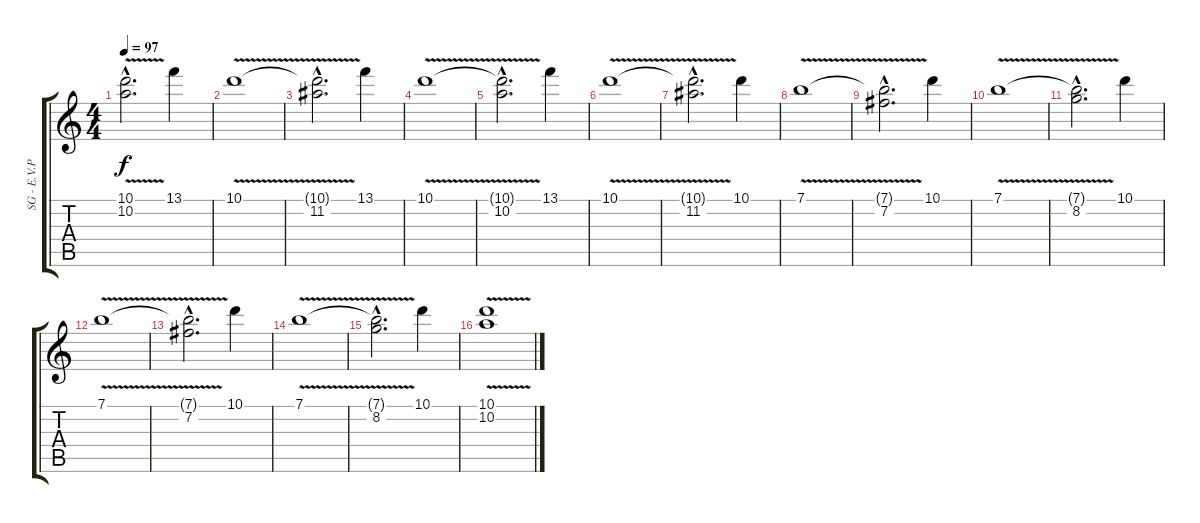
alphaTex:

\track ("SG - E.V.Pochtaryev" "SG - E.V.P") {instrument overdrivenguitar}
\staff {score tabs}
\tuning (E4 B3 G3 D3 A2 E2) {hide}
\ts (4 4)
\tempo 97
\clef g2
\ks c
(10.1{hac t} 10.2{v hac}).2{d dy f} 13.1.4 |
10.1{v}.1 |
(10.1{hac t} 11.2{v hac}).2{d} 13.1.4 |
10.1{v}.1 |
(10.1{hac t} 10.2{v hac}).2{d} 13.1.4 |
10.1{v}.1 |
(10.1{hac t} 11.2{v hac}).2{d} 10.1.4 |
7.1{v}.1 |
(7.1{hac t} 7.2{v hac}).2{d} 10.1.4 |
7.1{v}.1 |
(7.1{hac t} 8.2{v hac}).2{d} 10.1.4 |
7.1{v}.1 |
(7.1{hac t} 7.2{v hac}).2{d} 10.1.4 |
7.1{v}.1 |
(7.1{hac t} 8.2{v hac}).2{d} 10.1.4 |
(10.1{v} 10.2).1
